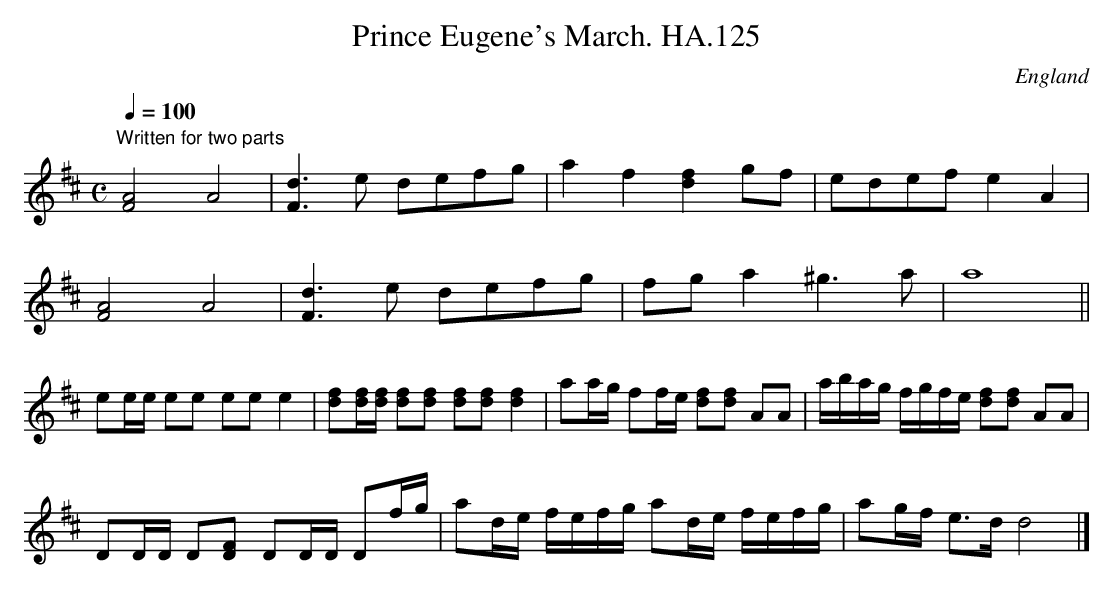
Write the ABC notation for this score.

X:1
T:Prince Eugene's March. HA.125
M:C
L:1/8
Q:1/4=100
O:England
K:D major
"Written for two parts"[F4A4] A4|[F3d3]e defg|a2f2[d2f2]gf|edef e2A2|!
[F4A4] A4|[F3d3]e defg|fga2^g3a|a8||!
ee/e/ ee ee e2|[df][d/f/][d/f/] [df][df] [df][df] [d2f2]|\
aa/g/ ff/e/ [df][df] AA|a/b/a/g/ f/g/f/e/ [df][df] AA|!
DD/D/ D[DF] DD/D/ Df/g/|\
ad/e/ f/e/f/g/ ad/e/ f/e/f/g/|ag/f/ e>d d4|]
